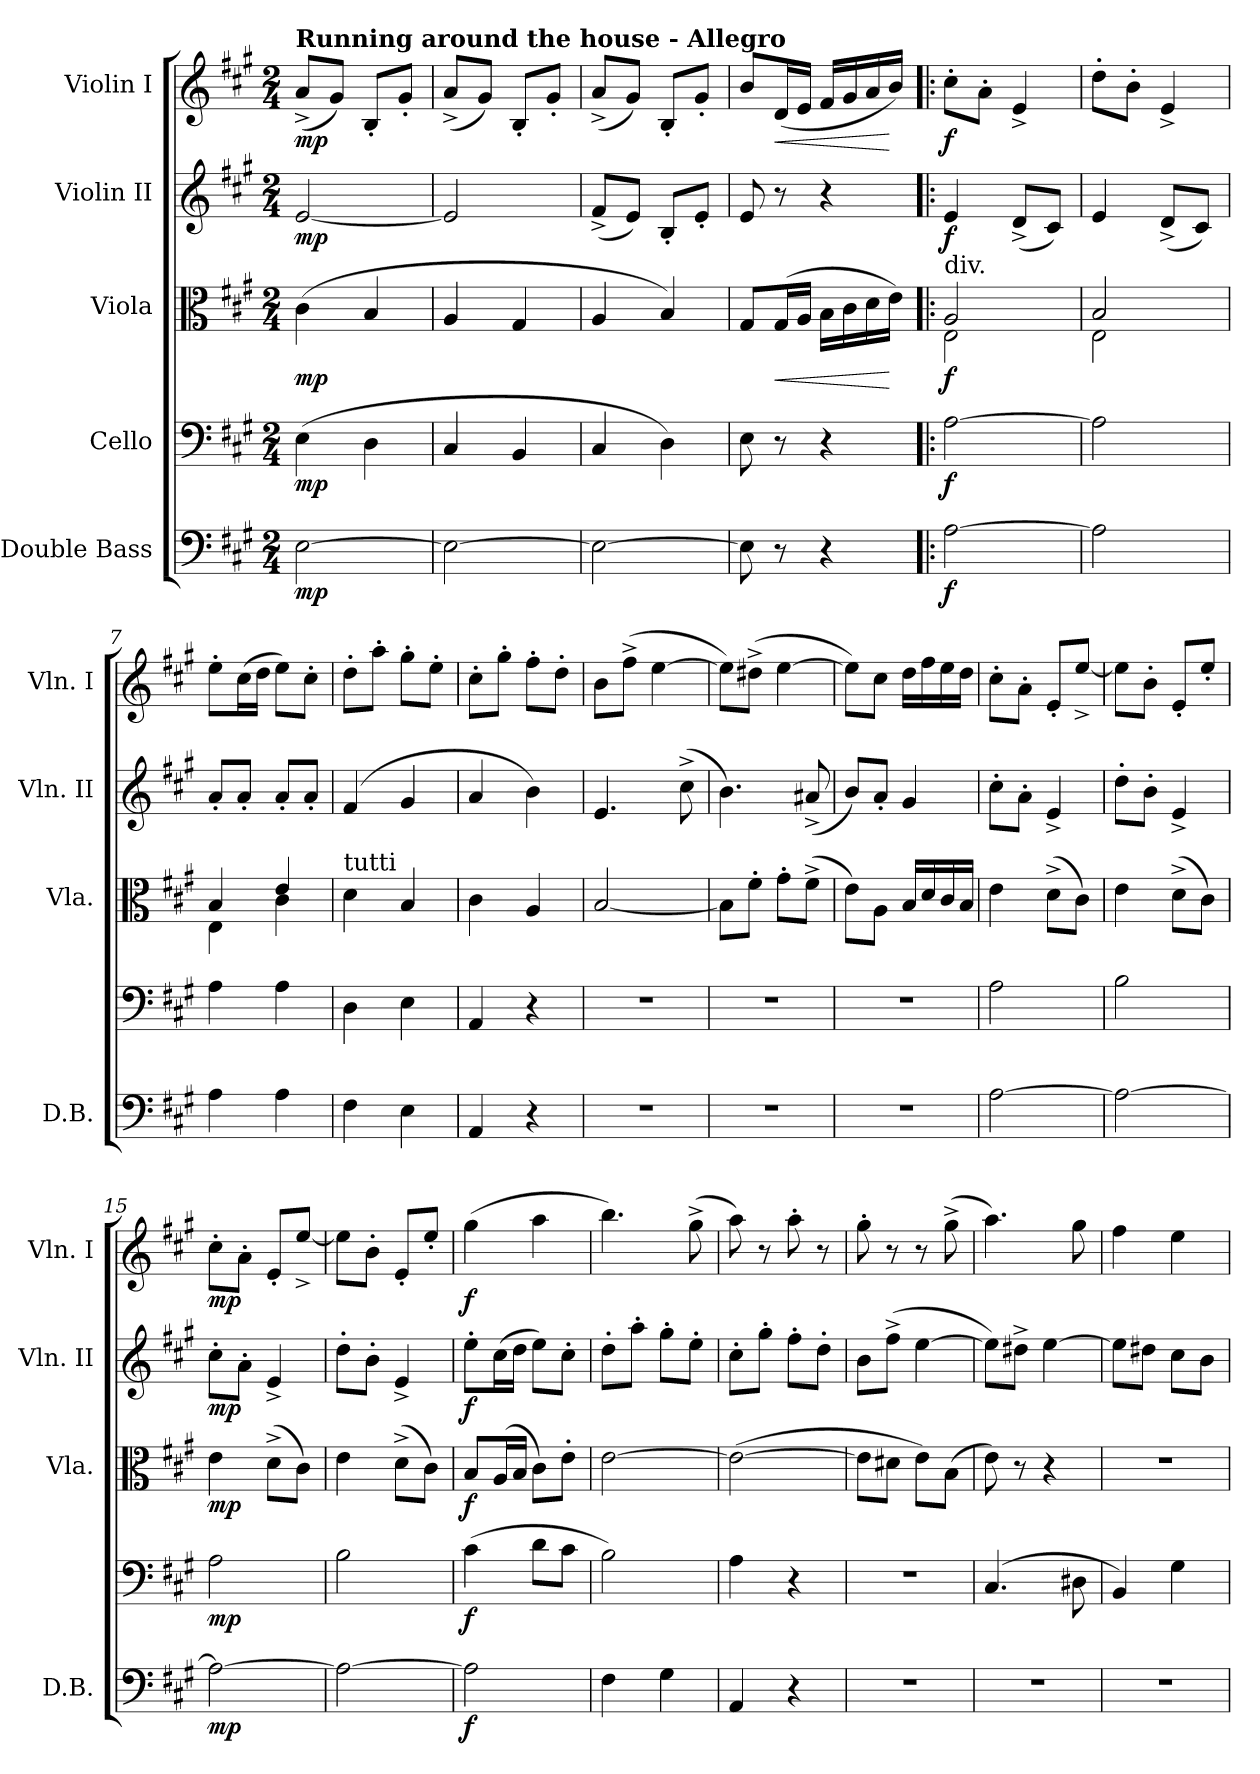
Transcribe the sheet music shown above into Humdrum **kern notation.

**kern	**dynam	**kern	**dynam	**kern	**dynam	**kern	**dynam	**kern	**dynam
*part5	*part5	*part4	*part4	*part3	*part3	*part2	*part2	*part1	*part1
*staff5	*staff5	*staff4	*staff4	*staff3	*staff3	*staff2	*staff2	*staff1	*staff1
*I"Double Bass	*	*I"Cello	*	*I"Viola	*	*I"Violin II	*	*I"Violin I	*
*I'D.B.	*	*	*	*I'Vla.	*	*I'Vln. II	*	*I'Vln. I	*
*clefF4	*	*clefF4	*	*clefC3	*	*clefG2	*	*clefG2	*
*ITrd7c12	*	*	*	*	*	*	*	*	*
*k[f#c#g#]	*	*k[f#c#g#]	*	*k[f#c#g#]	*	*k[f#c#g#]	*	*k[f#c#g#]	*
*A:	*	*A:	*	*A:	*	*A:	*	*A:	*
*M2/4	*	*M2/4	*	*M2/4	*	*M2/4	*	*M2/4	*
*MM120	*	*MM120	*	*MM120	*	*MM120	*	*MM120	*
=1	=1	=1	=1	=1	=1	=1	=1	=1	=1
!	!	!	!	!	!	!	!	!LO:TX:a:B:t=Running around the house - Allegro	!
!	!LO:DY:b	!	!LO:DY:b	!	!LO:DY:b	!	!LO:DY:b	!	!LO:DY:b
[2EE\	mp	(>4E\	mp	(>4c#\	mp	[2e/	mp	(<8a^</L	mp
.	.	.	.	.	.	.	.	8g#/J)	.
.	.	4D\	.	4B/	.	.	.	8B'</L	.
.	.	.	.	.	.	.	.	8g#'</J	.
=2	=2	=2	=2	=2	=2	=2	=2	=2	=2
2EE\_	.	4C#/	.	4A/	.	2e/]	.	(<8a^</L	.
.	.	.	.	.	.	.	.	8g#/J)	.
.	.	4BB/	.	4G#/	.	.	.	8B'</L	.
.	.	.	.	.	.	.	.	8g#'</J	.
=3	=3	=3	=3	=3	=3	=3	=3	=3	=3
2EE\_	.	4C#/	.	4A/	.	(<8f#^</L	.	(<8a^</L	.
.	.	.	.	.	.	8e/J)	.	8g#/J)	.
.	.	4D\)	.	4B/)	.	8B'</L	.	8B'</L	.
.	.	.	.	.	.	8e'</J	.	8g#'</J	.
=4	=4	=4	=4	=4	=4	=4	=4	=4	=4
8EE\]	.	8E\	.	8G#/L	.	8e/	.	8b/L	.
!	!	!	!	!	!LO:HP:b	!	!	!	!LO:HP:b
8r	.	8r	.	(>16G#/L	<	8r	.	(<16d/L	<
.	.	.	.	16A/JJ	.	.	.	16e/JJ	.
4r	.	4r	.	16B\LL	.	4r	.	16f#/LL	.
.	.	.	.	16c#\	.	.	.	16g#/	.
.	.	.	.	16d\	.	.	.	16a/	.
.	.	.	.	16e\JJ)	[	.	.	16b/JJ)	[
=5!|:	=5!|:	=5!|:	=5!|:	=5!|:	=5!|:	=5!|:	=5!|:	=5!|:	=5!|:
*	*	*	*	*^	*	*	*	*	*
!	!	!	!	!LO:TX:a:t=div.	!	!	!	!	!	!
!	!LO:DY:b	!	!LO:DY:b	!	!	!LO:DY:b	!	!LO:DY:b	!	!LO:DY:b
[2AA\	f	[2A\	f	2A/	2E\	f	4e/	f	8cc#'>\L	f
.	.	.	.	.	.	.	.	.	8a'>\J	.
.	.	.	.	.	.	.	(<8d^</L	.	4e^</	.
.	.	.	.	.	.	.	8c#/J)	.	.	.
=6	=6	=6	=6	=6	=6	=6	=6	=6	=6	=6
2AA\]	.	2A\]	.	2B/	2E\	.	4e/	.	8dd'>\L	.
.	.	.	.	.	.	.	.	.	8b'>\J	.
.	.	.	.	.	.	.	(<8d^</L	.	4e^</	.
.	.	.	.	.	.	.	8c#/J)	.	.	.
=7	=7	=7	=7	=7	=7	=7	=7	=7	=7	=7
4AA\	.	4A\	.	4B/	4E\	.	8a'</L	.	8ee'>\L	.
.	.	.	.	.	.	.	8a'</J	.	(>16cc#\L	.
.	.	.	.	.	.	.	.	.	16dd\JJ	.
4AA\	.	4A\	.	4e/	4c#\	.	8a'</L	.	8ee\L)	.
.	.	.	.	.	.	.	8a'</J	.	8cc#'>\J	.
*	*	*	*	*v	*v	*	*	*	*	*
!!LO:LB:g=z
=8	=8	=8	=8	=8	=8	=8	=8	=8	=8
!	!	!	!	!LO:TX:a:t=tutti	!	!	!	!	!
4FF#\	.	4D\	.	4d\	.	(>4f#/	.	8dd'>\L	.
.	.	.	.	.	.	.	.	8aa'>\J	.
4EE\	.	4E\	.	4B/	.	4g#/	.	8gg#'>\L	.
.	.	.	.	.	.	.	.	8ee'>\J	.
=9	=9	=9	=9	=9	=9	=9	=9	=9	=9
4AAA/	.	4AA/	.	4c#\	.	4a/	.	8cc#'>\L	.
.	.	.	.	.	.	.	.	8gg#'>\J	.
4r	.	4r	.	4A/	.	4b\)	.	8ff#'>\L	.
.	.	.	.	.	.	.	.	8dd'>\J	.
=10	=10	=10	=10	=10	=10	=10	=10	=10	=10
2r	.	2r	.	[2B/	.	4.e/	.	8b\L	.
.	.	.	.	.	.	.	.	(>8ff#^>\J	.
.	.	.	.	.	.	.	.	[4ee\	.
.	.	.	.	.	.	(>8cc#^>\	.	.	.
=11	=11	=11	=11	=11	=11	=11	=11	=11	=11
2r	.	2r	.	8B\L]	.	4.b\)	.	8ee\L])	.
.	.	.	.	8f#'>\J	.	.	.	(>8dd#X^>\J	.
.	.	.	.	8g#'>\L	.	.	.	[4ee\	.
.	.	.	.	(>8f#^>\J	.	(<8a#X^</	.	.	.
=12	=12	=12	=12	=12	=12	=12	=12	=12	=12
2r	.	2r	.	8e\L)	.	8b/L)	.	8ee\L])	.
.	.	.	.	8A\J	.	8a'</J	.	8cc#\J	.
.	.	.	.	16B/LL	.	4g#/	.	16dd\LL	.
.	.	.	.	16d/	.	.	.	16ff#\	.
.	.	.	.	16c#/	.	.	.	16ee\	.
.	.	.	.	16B/JJ	.	.	.	16dd\JJ	.
=13	=13	=13	=13	=13	=13	=13	=13	=13	=13
[2AA\	.	2A\	.	4e\	.	8cc#'>\L	.	8cc#'>\L	.
.	.	.	.	.	.	8a'>\J	.	8a'>\J	.
.	.	.	.	(>8d^>\L	.	4e^</	.	8e'</L	.
.	.	.	.	8c#\J)	.	.	.	[8ee^</J	.
=14	=14	=14	=14	=14	=14	=14	=14	=14	=14
2AA\_	.	2B\	.	4e\	.	8dd'>\L	.	8ee\L]	.
.	.	.	.	.	.	8b'>\J	.	8b'>\J	.
.	.	.	.	(>8d^>\L	.	4e^</	.	8e'</L	.
.	.	.	.	8c#\J)	.	.	.	8ee'</J	.
=15	=15	=15	=15	=15	=15	=15	=15	=15	=15
!	!LO:DY:b	!	!LO:DY:b	!	!LO:DY:b	!	!LO:DY:b	!	!LO:DY:b
2AA\_	mp	2A\	mp	4e\	mp	8cc#'>\L	mp	8cc#'>\L	mp
.	.	.	.	.	.	8a'>\J	.	8a'>\J	.
.	.	.	.	(>8d^>\L	.	4e^</	.	8e'</L	.
.	.	.	.	8c#\J)	.	.	.	[8ee^</J	.
!!LO:PB:g=z
=16	=16	=16	=16	=16	=16	=16	=16	=16	=16
2AA\_	.	2B\	.	4e\	.	8dd'>\L	.	8ee\L]	.
.	.	.	.	.	.	8b'>\J	.	8b'>\J	.
.	.	.	.	(>8d^>\L	.	4e^</	.	8e'</L	.
.	.	.	.	8c#\J)	.	.	.	8ee'</J	.
=17	=17	=17	=17	=17	=17	=17	=17	=17	=17
!	!LO:DY:b	!	!LO:DY:b	!	!LO:DY:b	!	!LO:DY:b	!	!LO:DY:b
2AA\]	f	(>4c#\	f	8B/L	f	8ee'>\L	f	(>4gg#\	f
.	.	.	.	(>16A/L	.	(>16cc#\L	.	.	.
.	.	.	.	16B/JJ	.	16dd\JJ	.	.	.
.	.	8d\L	.	8c#\L)	.	8ee\L)	.	4aa\	.
.	.	8c#\J	.	8e'>\J	.	8cc#'>\J	.	.	.
=18	=18	=18	=18	=18	=18	=18	=18	=18	=18
4FF#\	.	2B\)	.	[2e\	.	8dd'>\L	.	4.bb\)	.
.	.	.	.	.	.	8aa'>\J	.	.	.
4GG#\	.	.	.	.	.	8gg#'>\L	.	.	.
.	.	.	.	.	.	8ee'>\J	.	(>8gg#^>\	.
=19	=19	=19	=19	=19	=19	=19	=19	=19	=19
4AAA/	.	4A\	.	(>2e\_	.	8cc#'>\L	.	8aa\)	.
.	.	.	.	.	.	8gg#'>\J	.	8r	.
4r	.	4r	.	.	.	8ff#'>\L	.	8aa'>\	.
.	.	.	.	.	.	8dd'>\J	.	8r	.
=20	=20	=20	=20	=20	=20	=20	=20	=20	=20
2r	.	2r	.	8e\L]	.	8b\L	.	8gg#'>\	.
.	.	.	.	8d#X\J	.	(>8ff#^>\J	.	8r	.
.	.	.	.	8e\L)	.	[4ee\	.	8r	.
.	.	.	.	(>8B\J	.	.	.	(>8gg#^>\	.
=21	=21	=21	=21	=21	=21	=21	=21	=21	=21
2r	.	(>4.C#/	.	8e\)	.	8ee\L])	.	4.aa\)	.
.	.	.	.	8r	.	8dd#X^>\J	.	.	.
.	.	.	.	4r	.	[4ee\	.	.	.
.	.	8D#X\	.	.	.	.	.	8gg#\	.
=22	=22	=22	=22	=22	=22	=22	=22	=22	=22
2r	.	4BB/)	.	2r	.	8ee\L]	.	4ff#\	.
.	.	.	.	.	.	8dd#X\J	.	.	.
.	.	4G#\	.	.	.	8cc#\L	.	4ee\	.
.	.	.	.	.	.	8b\J	.	.	.
=	=	=	=	=	=	=	=	=	=
*-	*-	*-	*-	*-	*-	*-	*-	*-	*-
